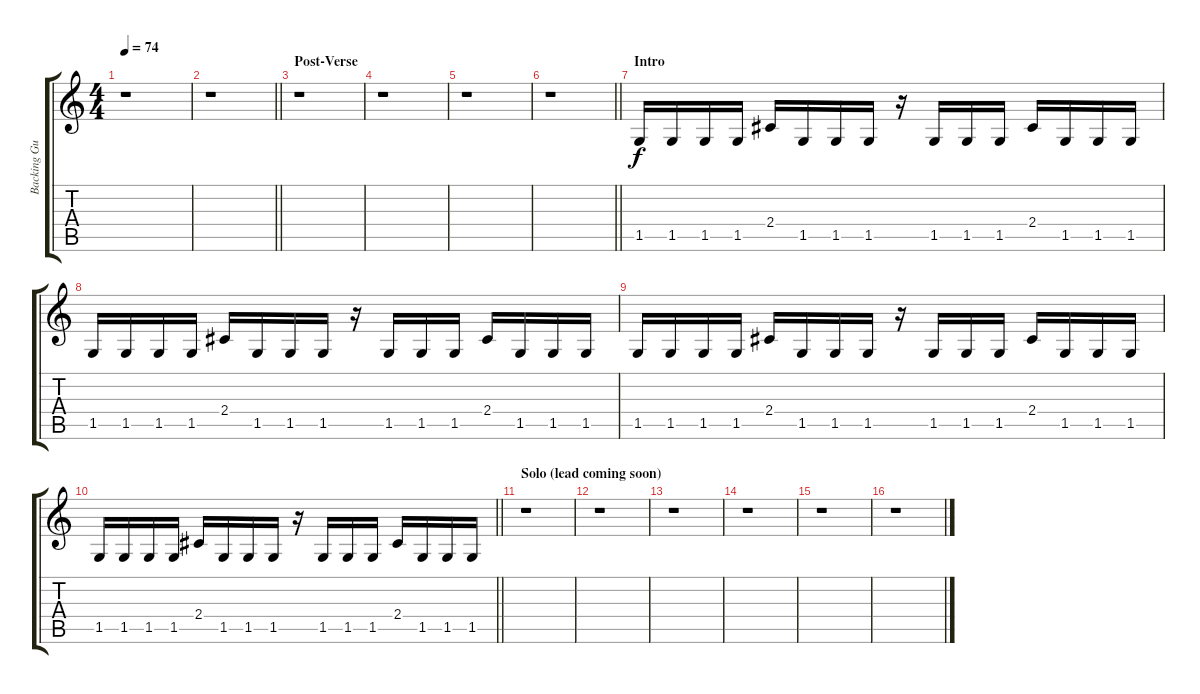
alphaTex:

\track ("Backing Guitar" "Backing Gu") {instrument overdrivenguitar}
\staff {score tabs}
\tuning (Db4 Ab3 E3 B2 Gb2 B1) {hide}
\ts (4 4)
\tempo 74
\clef g2
\ks c
r.1{dy f} |
\barLineRight lightlight
r.1 |
\section ("" "Post-Verse")
r.1 |
r.1 |
r.1 |
\barLineRight lightlight
r.1 |
\section ("" "Intro")
1.5.16 1.5.16 1.5.16 1.5.16 2.4.16 1.5.16 1.5.16 1.5.16 r.16 1.5.16 1.5.16 1.5.16 2.4.16 1.5.16 1.5.16 1.5.16 |
1.5.16 1.5.16 1.5.16 1.5.16 2.4.16 1.5.16 1.5.16 1.5.16 r.16 1.5.16 1.5.16 1.5.16 2.4.16 1.5.16 1.5.16 1.5.16 |
1.5.16 1.5.16 1.5.16 1.5.16 2.4.16 1.5.16 1.5.16 1.5.16 r.16 1.5.16 1.5.16 1.5.16 2.4.16 1.5.16 1.5.16 1.5.16 |
\barLineRight lightlight
1.5.16 1.5.16 1.5.16 1.5.16 2.4.16 1.5.16 1.5.16 1.5.16 r.16 1.5.16 1.5.16 1.5.16 2.4.16 1.5.16 1.5.16 1.5.16 |
\section ("" "Solo (lead coming soon)")
r.1 |
r.1 |
r.1 |
r.1 |
r.1 |
r.1
